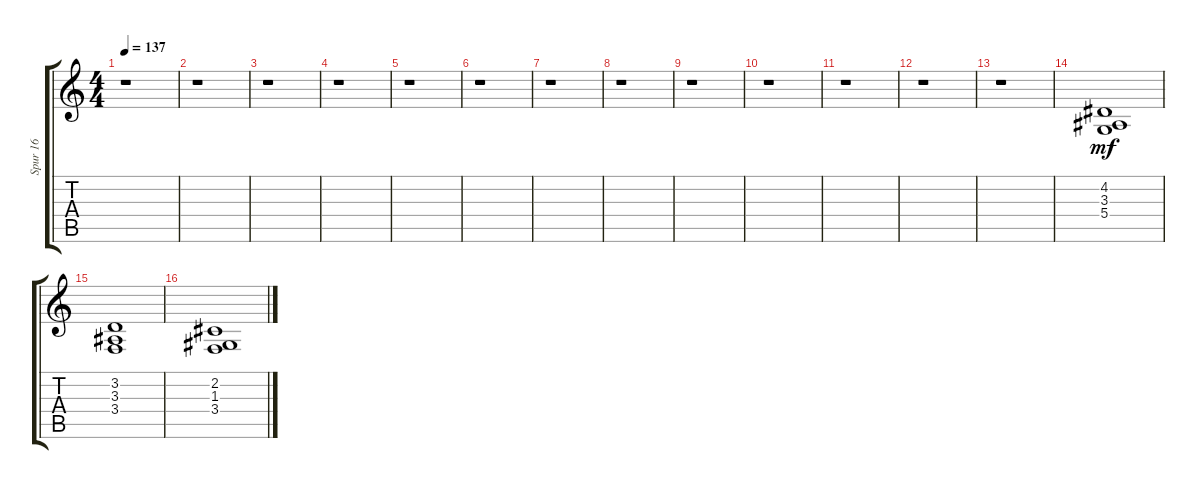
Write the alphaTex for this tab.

\track ("Spur 16" "Spur 16") {instrument drawbarorgan}
\staff {score tabs}
\tuning (E4 B3 G3 D3 A2 E2) {hide}
\ts (4 4)
\tempo 137
\clef g2
\ks c
r.1{dy mf instrument drawbarorgan} |
r.1 |
r.1 |
r.1 |
r.1 |
r.1 |
r.1 |
r.1 |
r.1 |
r.1 |
r.1 |
r.1 |
r.1 |
(4.2 3.3 5.4).1{instrument drawbarorgan} |
(3.2 3.3 3.4).1 |
(2.2 1.3 3.4).1
